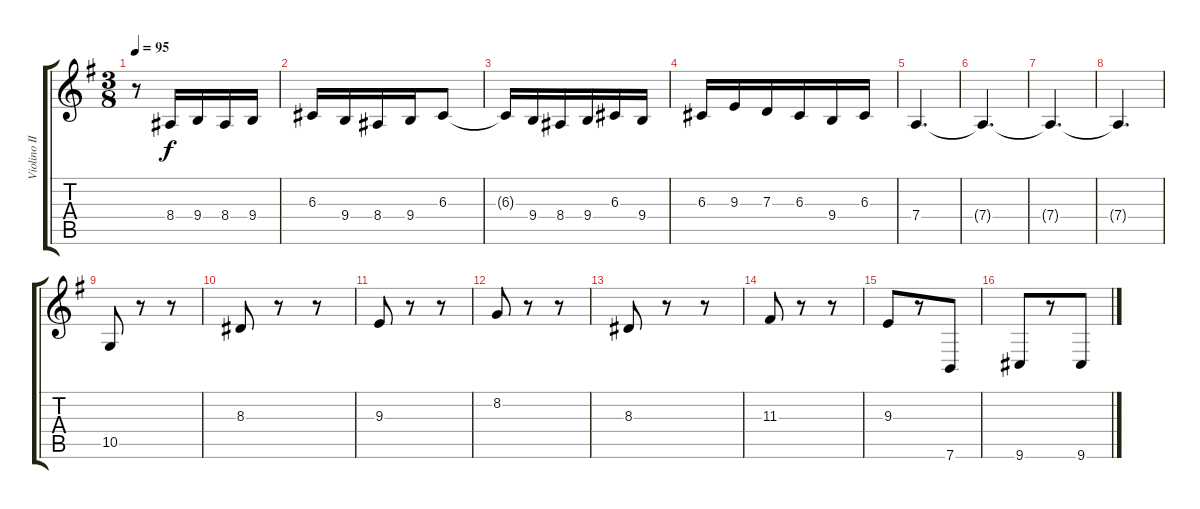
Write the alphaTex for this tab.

\track ("Violino II. di ripieno" "Violino II") {instrument violin}
\staff {score tabs}
\tuning (E4 B3 G3 D3 A2 E2) {hide}
\ts (3 8)
\tempo 95
\clef g2
\ks g
r.8{dy f} 8.4.16 9.4.16{beam merge} 8.4.16 9.4.16 |
6.3.16 9.4.16{beam merge} 8.4.16 9.4.16{beam merge} 6.3.8 |
6.3{t}.16 9.4.16{beam merge} 8.4.16 9.4.16{beam merge} 6.3.16 9.4.16 |
6.3.16 9.3.16{beam merge} 7.3.16 6.3.16{beam merge} 9.4.16 6.3.16 |
7.4.4{d} |
7.4{t}.4{d} |
7.4{t}.4{d} |
7.4{t}.4{d} |
10.5.8 r.8 r.8 |
8.3.8 r.8 r.8 |
9.3.8 r.8 r.8 |
8.2.8 r.8 r.8 |
8.3.8 r.8 r.8 |
11.3.8 r.8 r.8 |
9.3.8 r.8 7.6.8 |
9.6.8 r.8 9.6.8
